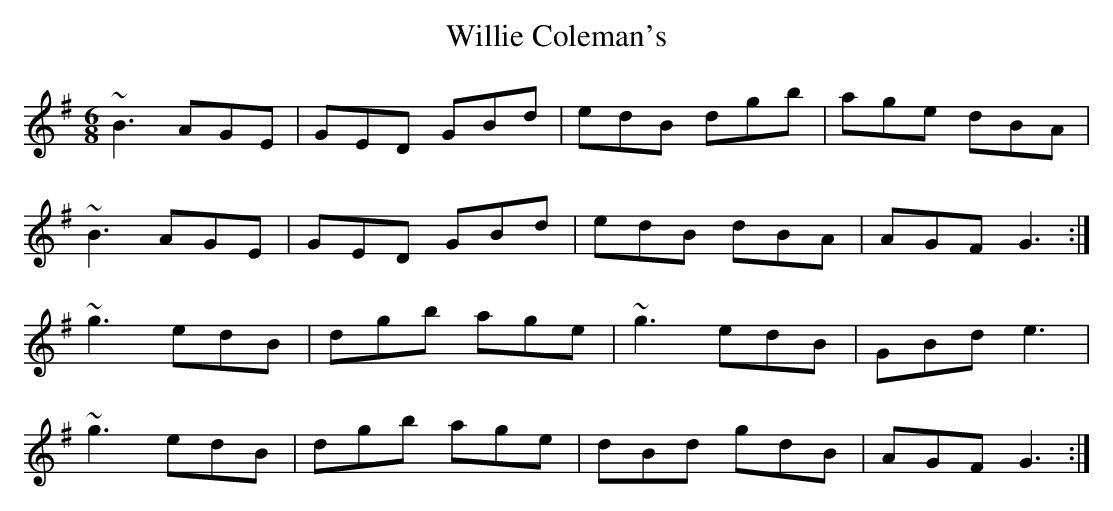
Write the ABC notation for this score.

X:1
T: Willie Coleman's
M: 6/8
L: 1/8
K: Gmaj
~B3 AGE|GED GBd|edB dgb|age dBA|
~B3 AGE|GED GBd|edB dBA|AGF G3:|
~g3 edB|dgb age|~g3 edB|GBd e3|
~g3 edB|dgb age|dBd gdB|AGF G3:|
